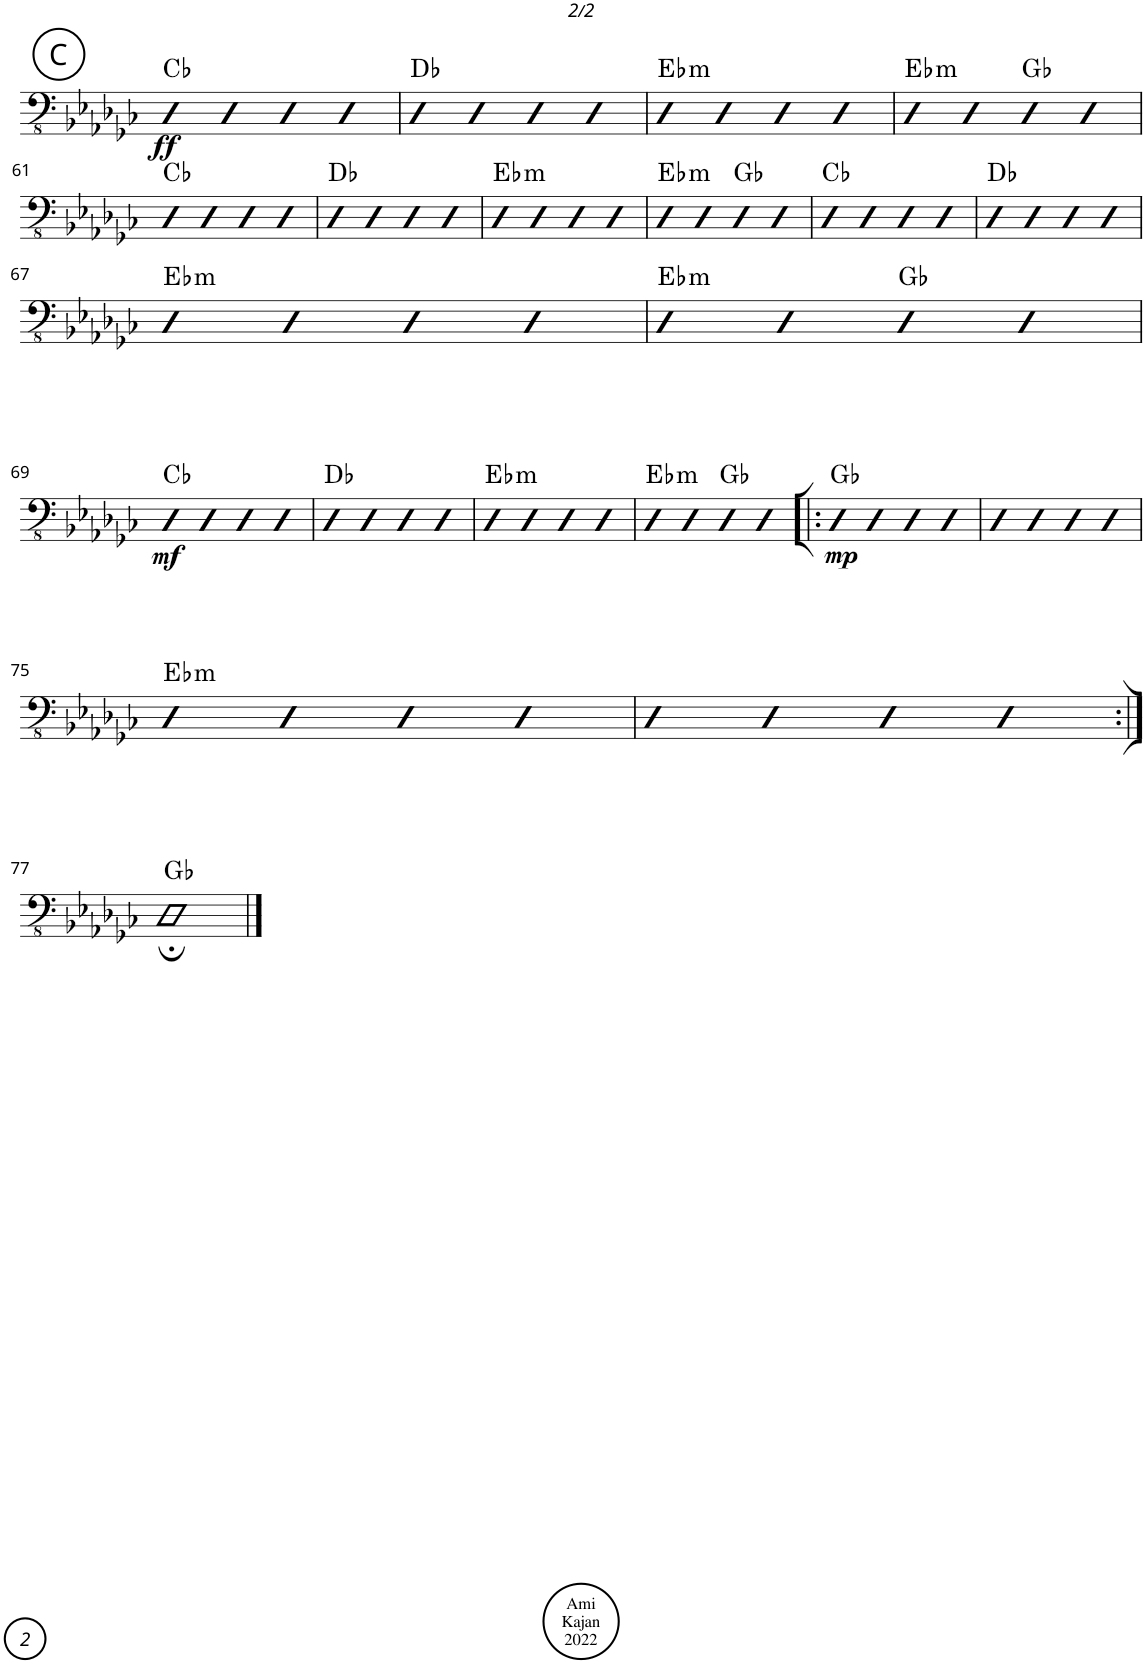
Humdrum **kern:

**kern	**dynam	**harte
*part1	*part1	*part1
*staff1	*staff1	*
*I"Acoustic Bass	*	*
*I'Bass	*	*
!!LO:PB:g=z
*clefFv4	*	*
*k[b-e-a-d-g-c-]	*	*
*M4/4	*	*
*met(c)	*	*
!!LO:REH:place=s1:a:cj:enc=circle:fs=14:t=C
=57	=57	=57
!	!LO:DY:b	!
4DD-	ff	Cb:maj
4DD-	.	.
4DD-	.	.
4DD-	.	.
=58	=58	=58
4DD-	.	Db:maj
4DD-	.	.
4DD-	.	.
4DD-	.	.
=59	=59	=59
!	!	!LO:H:kt=m
4DD-	.	Eb:min
4DD-	.	.
4DD-	.	.
4DD-	.	.
=60	=60	=60
!	!	!LO:H:kt=m
4DD-	.	Eb:min
4DD-	.	.
4DD-	.	Gb:maj
4DD-	.	.
!!LO:LB:g=z
=61	=61	=61
4DD-	.	Cb:maj
4DD-	.	.
4DD-	.	.
4DD-	.	.
=62	=62	=62
4DD-	.	Db:maj
4DD-	.	.
4DD-	.	.
4DD-	.	.
=63	=63	=63
!	!	!LO:H:kt=m
4DD-	.	Eb:min
4DD-	.	.
4DD-	.	.
4DD-	.	.
=64	=64	=64
!	!	!LO:H:kt=m
4DD-	.	Eb:min
4DD-	.	.
4DD-	.	Gb:maj
4DD-	.	.
=65	=65	=65
4DD-	.	Cb:maj
4DD-	.	.
4DD-	.	.
4DD-	.	.
=66	=66	=66
4DD-	.	Db:maj
4DD-	.	.
4DD-	.	.
4DD-	.	.
!!LO:LB:g=z
=67	=67	=67
!	!	!LO:H:kt=m
4DD-	.	Eb:min
4DD-	.	.
4DD-	.	.
4DD-	.	.
=68	=68	=68
!	!	!LO:H:kt=m
4DD-	.	Eb:min
4DD-	.	.
4DD-	.	Gb:maj
4DD-	.	.
!!LO:LB:g=z
=69	=69	=69
!	!LO:DY:b	!
4DD-	mf	Cb:maj
4DD-	.	.
4DD-	.	.
4DD-	.	.
=70	=70	=70
4DD-	.	Db:maj
4DD-	.	.
4DD-	.	.
4DD-	.	.
=71	=71	=71
!	!	!LO:H:kt=m
4DD-	.	Eb:min
4DD-	.	.
4DD-	.	.
4DD-	.	.
=72	=72	=72
!	!	!LO:H:kt=m
4DD-	.	Eb:min
4DD-	.	.
4DD-	.	Gb:maj
4DD-	.	.
=73!|:	=73!|:	=73!|:
!	!LO:DY:b	!
4DD-	mp	Gb:maj
4DD-	.	.
4DD-	.	.
4DD-	.	.
=74	=74	=74
4DD-	.	.
4DD-	.	.
4DD-	.	.
4DD-	.	.
!!LO:LB:g=z
=75	=75	=75
!	!	!LO:H:kt=m
4DD-	.	Eb:min
4DD-	.	.
4DD-	.	.
4DD-	.	.
=76	=76	=76
4DD-	.	.
4DD-	.	.
4DD-	.	.
4DD-	.	.
!!LO:LB:g=z
=77:|!	=77:|!	=77:|!
1DD-;	.	Gb:maj
==	==	==
*-	*-	*-
